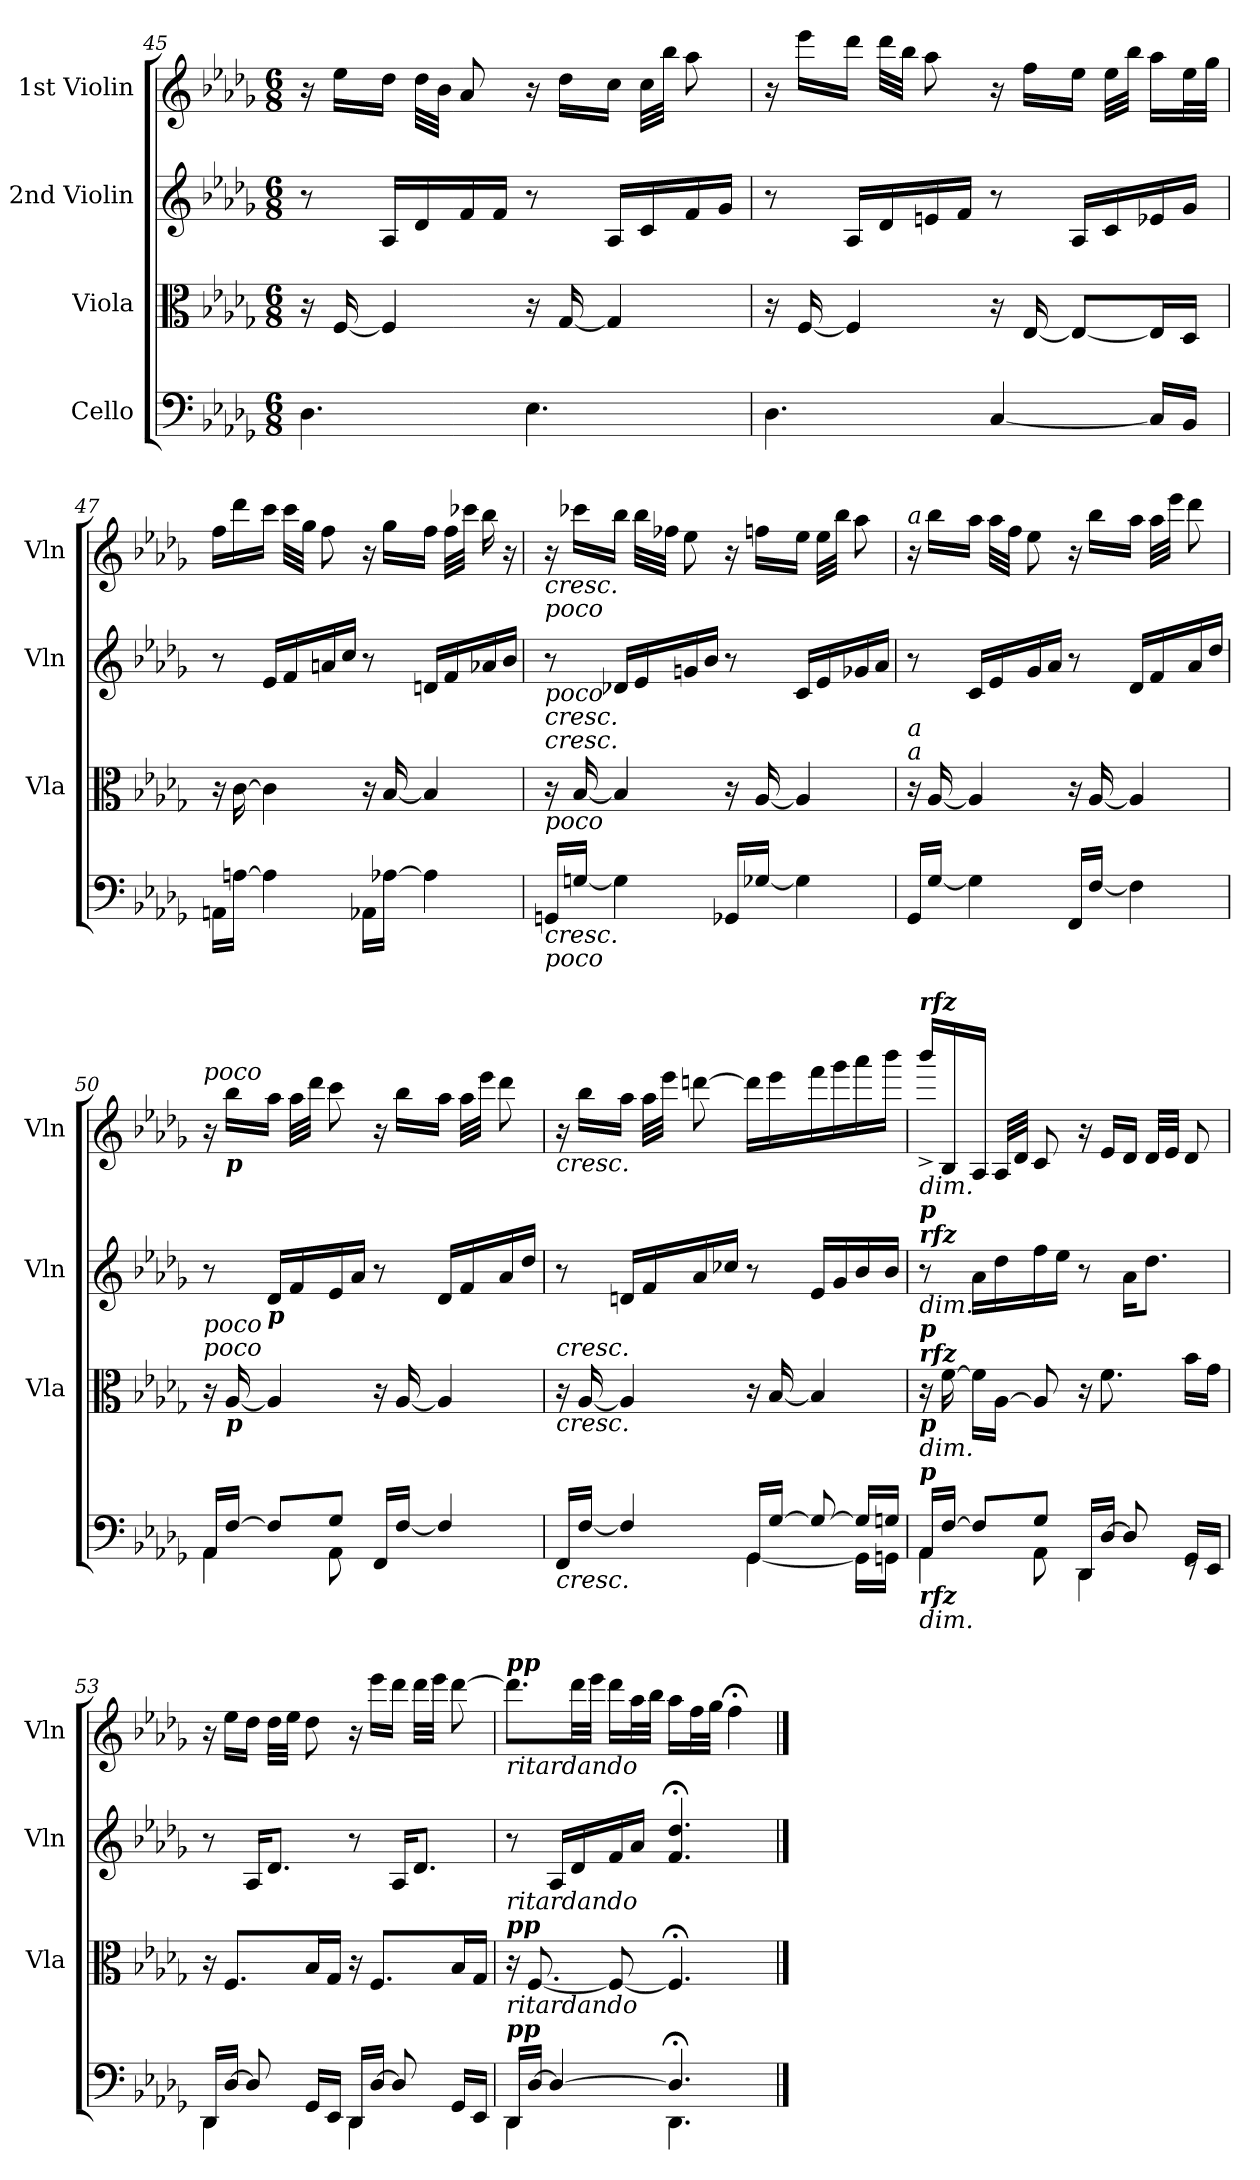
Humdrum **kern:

**kern	**kern	**kern	**kern
*part4	*part3	*part2	*part1
*staff4	*staff3	*staff2	*staff1
*I"Cello	*I"Viola	*I"2nd Violin	*I"1st Violin
*	*I'Vla	*I'Vln	*I'Vln
!!LO:PB:g=z
*clefF4	*clefC3	*clefG2	*clefG2
*k[b-e-a-d-g-]	*k[b-e-a-d-g-]	*k[b-e-a-d-g-]	*k[b-e-a-d-g-]
*D-:	*D-:	*D-:	*D-:
*M6/8	*M6/8	*M6/8	*M6/8
=45	=45	=45	=45
4.D-\	16r	8r	16r
.	[16F/	.	16ee-\LL
.	4F/]	16A-/LL	16dd-\JJ
.	.	16d-/	32dd-\LLL
.	.	.	32b-\JJJ
.	.	16f/	8a-/
.	.	16f/JJ	.
4.E-\	16r	8r	16r
.	[16G-/	.	16dd-\LL
.	4G-/]	16A-/LL	16cc\JJ
.	.	16c/	32cc\LLL
.	.	.	32bb-\JJJ
.	.	16f/	8aa-\
.	.	16g-/JJ	.
=46	=46	=46	=46
4.D-\	16r	8r	16r
.	[16F/	.	16eee-\LL
.	4F/]	16A-/LL	16ddd-\JJ
.	.	16d-/	32ddd-\LLL
.	.	.	32bb-\JJJ
.	.	16en/	8aa-\
.	.	16f/JJ	.
[4C/	16r	8r	16r
.	[16E-/	.	16ff\LL
.	8E-/L_	16A-/LL	16ee-\JJ
.	.	16c/	32ee-\LLL
.	.	.	32bb-\JJJ
16C/LL]	16E-/L]	16e-X/	16aa-\LL
16BB-/JJ	16D-/JJ	16g-/JJ	32ee-\L
.	.	.	32gg-\JJJ
!!LO:LB:g=z
=47	=47	=47	=47
16AAn\LL	16r	8r	16ff\LL
[16An\JJ	[16c\	.	16ddd-\
4A\]	4c\]	16e-/LL	16ccc\JJ
.	.	16f/	32ccc\LLL
.	.	.	32gg-\JJJ
.	.	16an/	8ff\
.	.	16cc/JJ	.
16AA-X\LL	16r	8r	16r
[16A-X\JJ	[16B-/	.	16gg-\LL
4A-\]	4B-/]	16dn/LL	16ff\JJ
.	.	16f/	32ff\LLL
.	.	.	32ccc-X\JJJ
.	.	16a-X/	16bb-\
.	.	16b-/JJ	16r
=48	=48	=48	=48
!	!	!	!LO:TX:b:i:t=cresc.
!	!	!	!LO:TX:b:i:t=poco
!	!LO:TX:a:i:t=cresc.	!	!
!	!LO:TX:a:i:t=cresc.	!	!
!	!LO:TX:a:i:t=poco	!	!
!	!LO:TX:b:i:t=poco	!	!
!LO:TX:b:i:t=cresc.	!	!	!
!LO:TX:b:i:t=poco	!	!	!
16GGn/LL	16r	8r	16r
[16Gn/JJ	[16B-/	.	16ccc-X\LL
4G\]	4B-/]	16d-X/LL	16bb-\JJ
.	.	16e-/	32bb-\LLL
.	.	.	32ff-X\JJJ
.	.	16gn/	8ee-\
.	.	16b-/JJ	.
16GG-X/LL	16r	8r	16r
[16G-X/JJ	[16A-/	.	16ffn\LL
4G-\]	4A-/]	16c/LL	16ee-\JJ
.	.	16e-/	32ee-\LLL
.	.	.	32bb-\JJJ
.	.	16g-X/	8aa-\
.	.	16a-/JJ	.
!!LO:PB:g=z
=49	=49	=49	=49
!	!	!	!LO:TX:a:i:t=a
!	!LO:TX:a:i:t=a	!	!
!	!LO:TX:a:i:t=a	!	!
16GG-/LL	16r	8r	16r
[16G-/JJ	[16A-/	.	16bb-\LL
4G-\]	4A-/]	16c/LL	16aa-\JJ
.	.	16e-/	32aa-\LLL
.	.	.	32ff\JJJ
.	.	16g-/	8ee-\
.	.	16a-/JJ	.
16FF/LL	16r	8r	16r
[16F/JJ	[16A-/	.	16bb-\LL
4F\]	4A-/]	16d-/LL	16aa-\JJ
.	.	16f/	32aa-\LLL
.	.	.	32eee-\JJJ
.	.	16a-/	8ddd-\
.	.	16dd-/JJ	.
=50	=50	=50	=50
*^	*	*	*
!	!	!	!	!LO:TX:a:i:t=poco
!	!	!LO:TX:a:i:t=poco	!	!
!	!	!LO:TX:a:i:t=poco	!	!
16AA-/LL	4AA-\	16r	8r	16r
!	!	!	!	!LO:TX:b:Bi:t=p
!	!	!LO:TX:b:Bi:t=p	!	!
[16F/JJ	.	[16A-/	.	16bb-\LL
!	!	!	!LO:TX:b:Bi:t=p	!
8F/L]	.	4A-/]	16d-/LL	16aa-\JJ
.	.	.	16f/	32aa-\LLL
.	.	.	.	32ddd-\JJJ
8G-/J	8AA-\	.	16e-/	8ccc\
.	.	.	16a-/JJ	.
16FF/LL	4.ryy	16r	8r	16r
[16F/JJ	.	[16A-/	.	16bb-\LL
4F/]	.	4A-/]	16d-/LL	16aa-\JJ
.	.	.	16f/	32aa-\LLL
.	.	.	.	32eee-\JJJ
.	.	.	16a-/	8ddd-\
.	.	.	16dd-/JJ	.
!!LO:PB:g=z
=51	=51	=51	=51	=51
!	!	!	!	!LO:TX:b:i:t=cresc.
!	!	!LO:TX:a:i:t=cresc.	!	!
!	!	!LO:TX:b:i:t=cresc.	!	!
!LO:TX:b:i:t=cresc.	!	!	!	!
16FF/LL	4.ryy	16r	8r	16r
[16F/JJ	.	[16A-/	.	16bb-\LL
4F/]	.	4A-/]	16dn/LL	16aa-\JJ
.	.	.	16f/	32aa-\LLL
.	.	.	.	32eee-\JJJ
.	.	.	16a-/	[8dddn\
.	.	.	16cc-X/JJ	.
16GG-/LL	[4GG-\	16r	8r	16ddd\LL]
[16G-/JJ	.	[16B-/	.	16eee-\
8G-/_	.	4B-/]	16e-/LL	16fff\
.	.	.	16g-/	16ggg-\
16G-/LL]	16GG-\LL]	.	16b-/	16aaa-\
16Gn/JJ	16GGn\JJ	.	16b-/JJ	16bbb-\JJ
=52	=52	=52	=52	=52
!	!	!	!	!LO:TX:a:Bi:t=rfz
!	!	!	!LO:TX:a:Bi:t=rfz	!
!	!	!	!LO:TX:a:Bi:t=p	!
!	!	!	!LO:TX:a:i:t=dim.	!
!	!	!LO:TX:a:Bi:t=rfz	!	!
!	!	!LO:TX:a:Bi:t=p	!	!
!	!	!LO:TX:b:Bi:t=p	!	!
!	!	!LO:TX:a:i:t=dim.	!	!
!	!	!LO:TX:b:i:t=dim.	!	!
!LO:TX:b:Bi:t=rfz	!	!	!	!
!LO:TX:a:Bi:t=p	!	!	!	!
!LO:TX:b:i:t=dim.	!	!	!	!
16AA-/LL	4AA-\	16r	8r	16bbb-^/LL
[16F/JJ	.	[16f\	.	16B-/
8F/L]	.	16f\LL]	16a-\LL	16A-/JJ
.	.	[16A-\JJ	16dd-\	32A-/LLL
.	.	.	.	32d-/JJJ
8G-/J	8AA-\	8A-/]	16ff\	8c/
.	.	.	16ee-\JJ	.
16DD-/LL	4DD-\	16r	8r	16r
[16D-/JJ	.	8.f\	.	16e-/LL
8D-/]	.	.	16a-\KL	16d-/JJ
.	.	.	8.dd-\J	32d-/LLL
.	.	.	.	32e-/JJJ
16GG-/LL	8rEE	16b-\LL	.	8d-/
16EE-/JJ	.	16g-\JJ	.	.
!!LO:LB:g=z
=53	=53	=53	=53	=53
16DD-/LL	4DD-\	16r	8r	16r
[16D-/JJ	.	8.F/L	.	16ee-\LL
8D-/]	.	.	16A-/KL	16dd-\JJ
.	.	.	8.d-/J	32dd-\LLL
.	.	.	.	32ee-\JJJ
16GG-/LL	8ryy	16B-/L	.	8dd-\
16EE-/JJ	.	16G-/JJ	.	.
16DD-/LL	4DD-\	16r	8r	16r
[16D-/JJ	.	8.F/L	.	16eee-\LL
8D-/]	.	.	16A-/KL	16ddd-\JJ
.	.	.	8.d-/J	32ddd-\LLL
.	.	.	.	32eee-\JJJ
16GG-/LL	8ryy	16B-/L	.	[8ddd-\
16EE-/JJ	.	16G-/JJ	.	.
=54	=54	=54	=54	=54
!	!	!	!	!LO:TX:a:Bi:t=pp
!	!	!	!	!LO:TX:b:i:t=ritardando
!	!	!LO:TX:a:Bi:t=pp	!	!
!	!	!LO:TX:a:i:t=ritardando	!	!
!LO:TX:a:Bi:t=pp	!	!	!	!
!LO:TX:a:i:t=ritardando	!	!	!	!
16DD-/LL	4DD-\	16r	8r	8.ddd-\L]
[16D-/JJ	.	[8.F/	.	.
4D-/_	.	.	16A-/LL	.
.	.	.	16d-/	32ddd-\LL
.	.	.	.	32eee-\JJJ
.	8ryy	8F/_	16f/	16ddd-\LL
.	.	.	16a-/JJ	32aa-\L
.	.	.	.	32bb-\JJJ
4.D-;</]	4.DD-\	4.F;</]	4.f/;< 4.dd-/;<	16aa-\LL
.	.	.	.	32ff\L
.	.	.	.	32gg-\JJJ
.	.	.	.	4ff;<\
*v	*v	*	*	*
==	==	==	==
*-	*-	*-	*-
